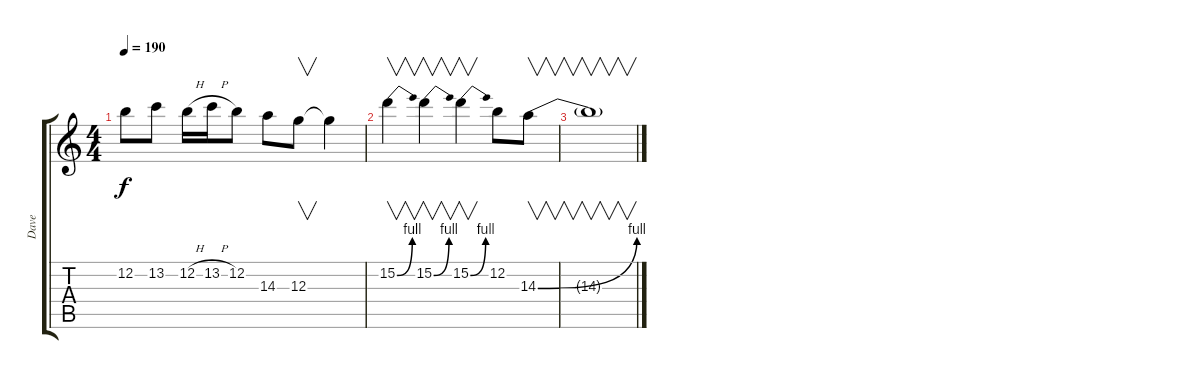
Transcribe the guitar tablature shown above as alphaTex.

\track ("Dave" "Dave") {instrument distortionguitar}
\staff {score tabs}
\tuning (E4 B3 G3 D3 A2 E2) {hide}
\ts (4 4)
\tempo 190
\clef g2
\ks c
12.2.8{dy f} 13.2.8 12.2{h}.16 13.2{h}.16 12.2.8 14.3.8 12.3.8{v} 12.3{t}.4 |
15.2{be (bend 0 0 60 4)}.4{v} 15.2{be (bend 0 0 60 4)}.4{v} 15.2{be (bend 0 0 60 4)}.4{v} 12.2.8 14.3{be (bend 0 0 60 4)}.8{v} |
14.3{t}.1{v}
